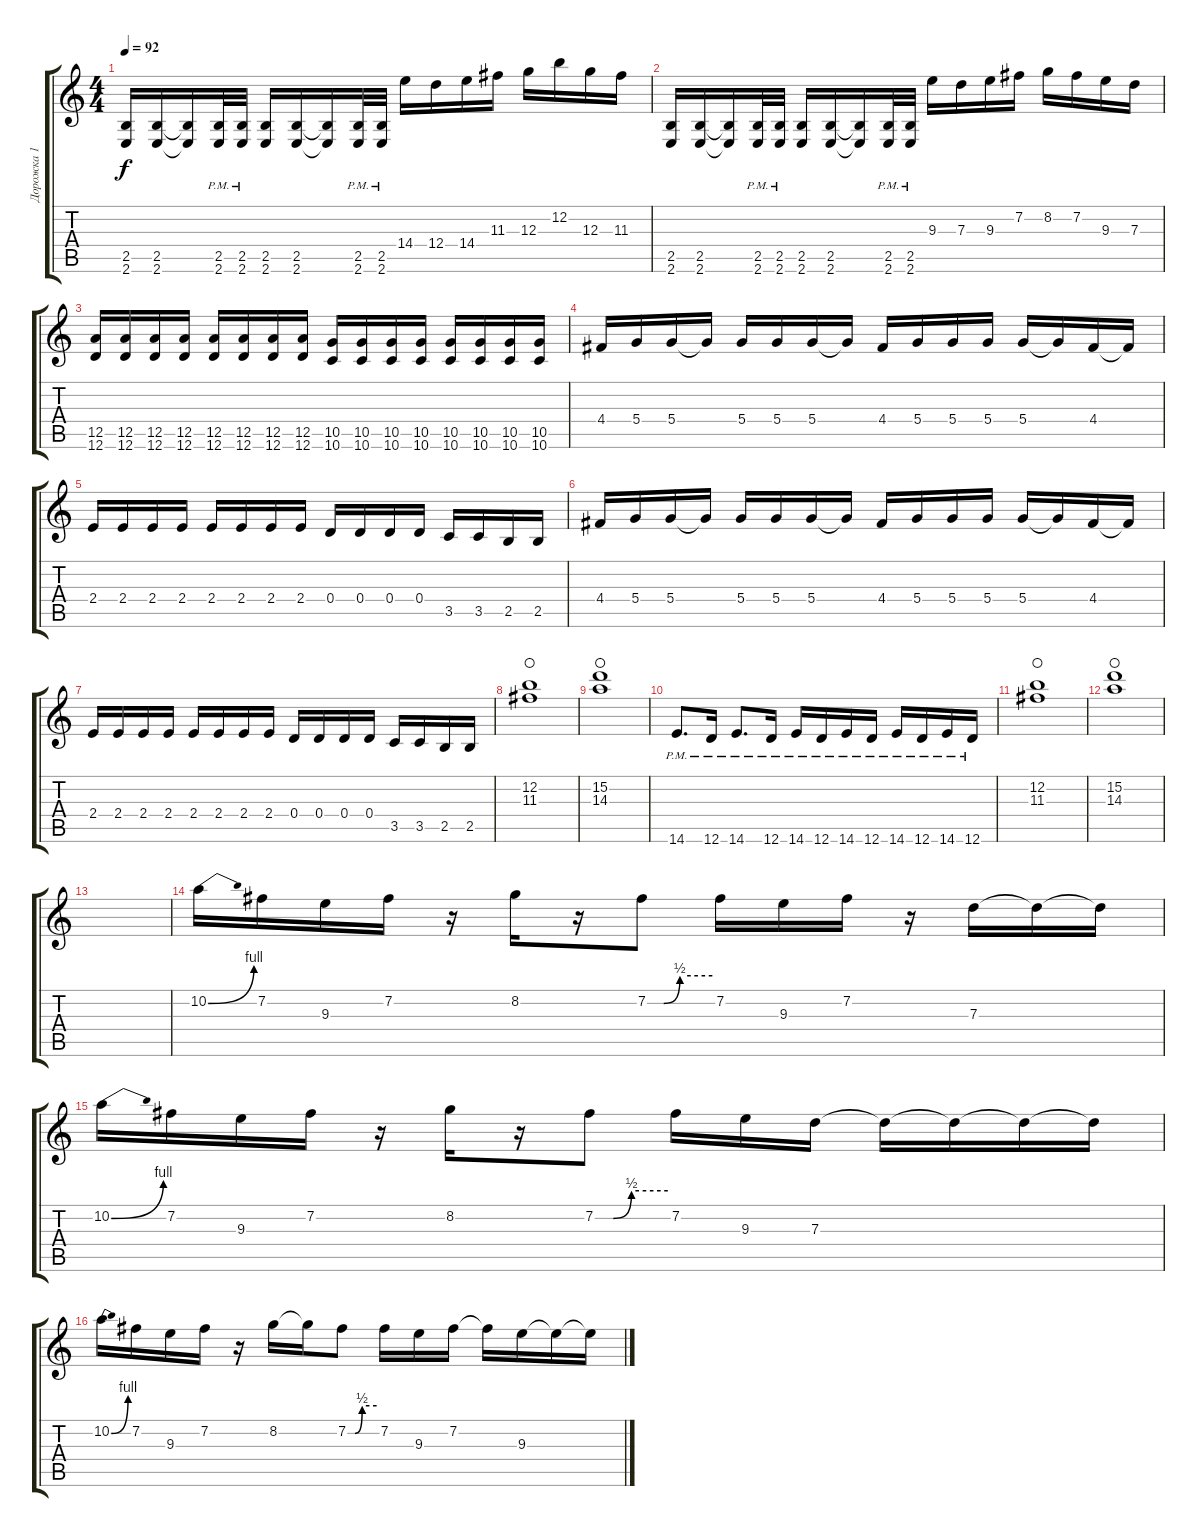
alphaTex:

\track ("Дорожка 1" "Дорожка 1") {instrument distortionguitar}
\staff {score tabs}
\tuning (E4 B3 G3 D3 A2 D2) {hide}
\ts (4 4)
\tempo 92
\clef g2
\ks c
(2.5 2.6).16{dy f} (2.5 2.6).16 (2.5{t} 2.6{t}).16 (2.5{pm} 2.6{pm}).32 (2.5{pm} 2.6{pm}).32 (2.5 2.6).16 (2.5 2.6).16 (2.5{t} 2.6{t}).16 (2.5{pm} 2.6{pm}).32 (2.5{pm} 2.6{pm}).32 14.4.16 12.4.16 14.4.16 11.3.16 12.3.16 12.2.16 12.3.16 11.3.16 |
(2.5 2.6).16 (2.5 2.6).16 (2.5{t} 2.6{t}).16 (2.5{pm} 2.6{pm}).32 (2.5{pm} 2.6{pm}).32 (2.5 2.6).16 (2.5 2.6).16 (2.5{t} 2.6{t}).16 (2.5{pm} 2.6{pm}).32 (2.5{pm} 2.6{pm}).32 9.3.16 7.3.16 9.3.16 7.2.16 8.2.16 7.2.16 9.3.16 7.3.16 |
(12.5 12.6).16 (12.5 12.6).16 (12.5 12.6).16 (12.5 12.6).16 (12.5 12.6).16 (12.5 12.6).16 (12.5 12.6).16 (12.5 12.6).16 (10.5 10.6).16 (10.5 10.6).16 (10.5 10.6).16 (10.5 10.6).16 (10.5 10.6).16 (10.5 10.6).16 (10.5 10.6).16 (10.5 10.6).16 |
4.4.16 5.4.16 5.4.16 5.4{t}.16 5.4.16 5.4.16 5.4.16 5.4{t}.16 4.4.16 5.4.16 5.4.16 5.4.16 5.4.16 5.4{t}.16 4.4.16 4.4{t}.16 |
2.4.16 2.4.16 2.4.16 2.4.16 2.4.16 2.4.16 2.4.16 2.4.16 0.4.16 0.4.16 0.4.16 0.4.16 3.5.16 3.5.16 2.5.16 2.5.16 |
4.4.16 5.4.16 5.4.16 5.4{t}.16 5.4.16 5.4.16 5.4.16 5.4{t}.16 4.4.16 5.4.16 5.4.16 5.4.16 5.4.16 5.4{t}.16 4.4.16 4.4{t}.16 |
2.4.16 2.4.16 2.4.16 2.4.16 2.4.16 2.4.16 2.4.16 2.4.16 0.4.16 0.4.16 0.4.16 0.4.16 3.5.16 3.5.16 2.5.16 2.5.16 |
(12.2 11.3).1{waho} |
(15.2 14.3).1{waho} |
14.6{pm}.8{d} 12.6{pm}.16 14.6{pm}.8{d} 12.6{pm}.16 14.6{pm}.16 12.6{pm}.16 14.6{pm}.16 12.6{pm}.16 14.6{pm}.16 12.6{pm}.16 14.6{pm}.16 12.6{pm}.16 |
(12.2 11.3).1{waho} |
(15.2 14.3).1{waho} |
|
10.2{be (bend 0 0 60 4)}.16 7.2.16 9.3.16 7.2.16 r.16 8.2.16 r.16 7.2{be (custom 0 0 15 0 30 2 60 2)}.8 7.2.16 9.3.16 7.2.16 r.16 7.3.16 7.3{t}.16 7.3{t}.16 |
10.2{be (bend 0 0 60 4)}.16 7.2.16 9.3.16 7.2.16 r.16 8.2.16 r.16 7.2{be (custom 0 0 15 0 30 2 60 2)}.8 7.2.16 9.3.16 7.3.16 7.3{t}.16 7.3{t}.16 7.3{t}.16 7.3{t}.16 |
10.2{be (bend 0 0 60 4)}.16 7.2.16 9.3.16 7.2.16 r.16 8.2.16 8.2{t}.16 7.2{be (custom 0 0 15 0 30 2 60 2)}.8 7.2.16 9.3.16 7.2.16 7.2{t}.16 9.3.16 9.3{t}.16 9.3{t}.16
